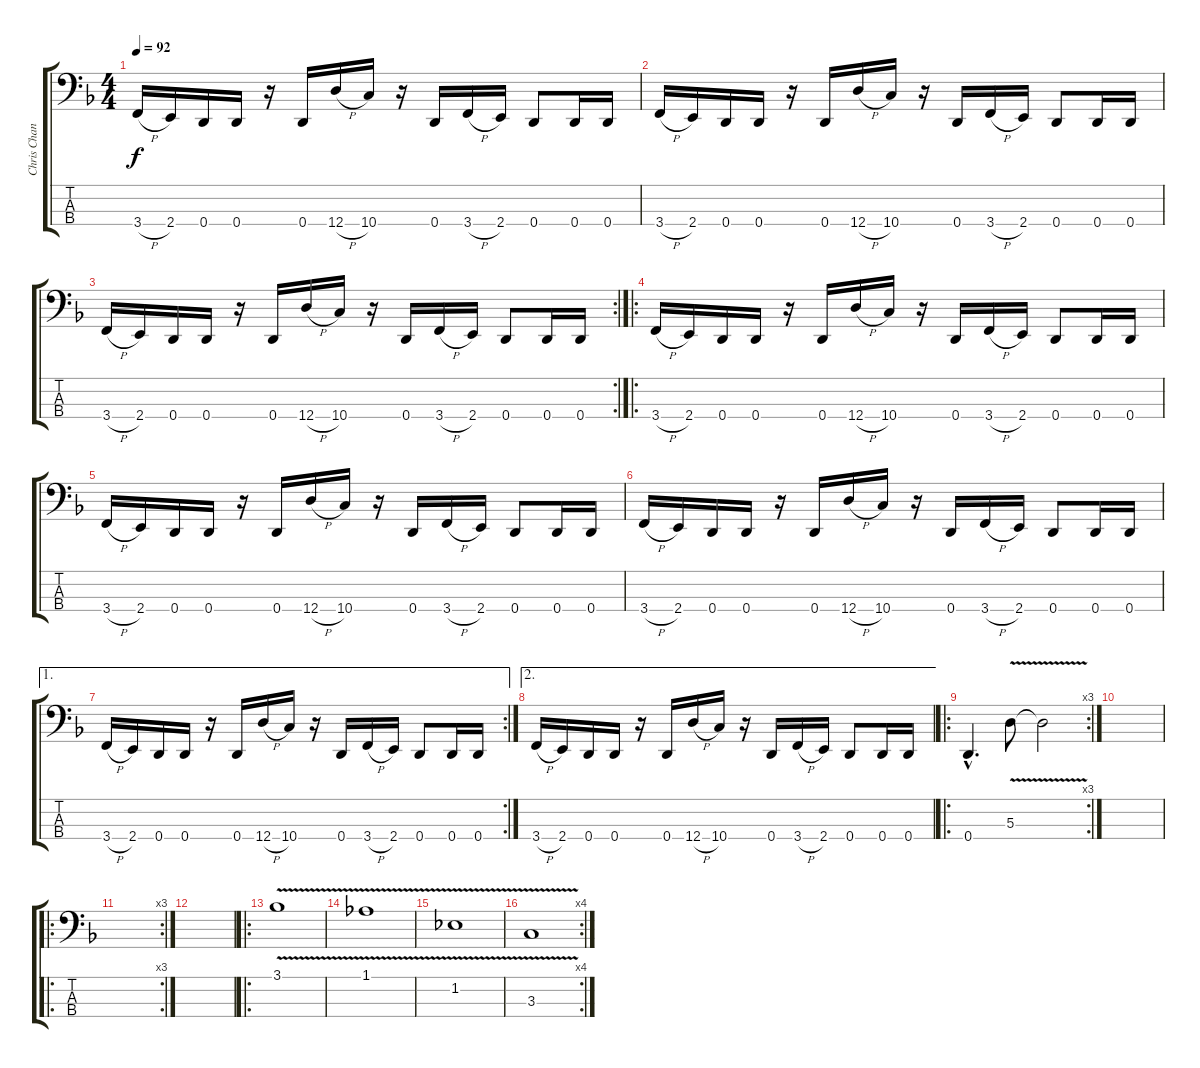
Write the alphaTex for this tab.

\track ("Chris Chaney - Bass" "Chris Chan") {instrument electricbasspick}
\staff {score tabs}
\tuning (G2 D2 A1 D1) {hide}
\ts (4 4)
\tempo 92
\clef f4
\ks f
3.4{h}.16{dy f} 2.4.16 0.4.16 0.4.16 r.16 0.4.16 12.4{h}.16 10.4.16 r.16 0.4.16 3.4{h}.16 2.4.16 0.4.8 0.4.16 0.4.16 |
3.4{h}.16 2.4.16 0.4.16 0.4.16 r.16 0.4.16 12.4{h}.16 10.4.16 r.16 0.4.16 3.4{h}.16 2.4.16 0.4.8 0.4.16 0.4.16 |
\rc 2
3.4{h}.16 2.4.16 0.4.16 0.4.16 r.16 0.4.16 12.4{h}.16 10.4.16 r.16 0.4.16 3.4{h}.16 2.4.16 0.4.8 0.4.16 0.4.16 |
\ro
3.4{h}.16 2.4.16 0.4.16 0.4.16 r.16 0.4.16 12.4{h}.16 10.4.16 r.16 0.4.16 3.4{h}.16 2.4.16 0.4.8 0.4.16 0.4.16 |
3.4{h}.16 2.4.16 0.4.16 0.4.16 r.16 0.4.16 12.4{h}.16 10.4.16 r.16 0.4.16 3.4{h}.16 2.4.16 0.4.8 0.4.16 0.4.16 |
3.4{h}.16 2.4.16 0.4.16 0.4.16 r.16 0.4.16 12.4{h}.16 10.4.16 r.16 0.4.16 3.4{h}.16 2.4.16 0.4.8 0.4.16 0.4.16 |
\ae 1
\rc 2
3.4{h}.16 2.4.16 0.4.16 0.4.16 r.16 0.4.16 12.4{h}.16 10.4.16 r.16 0.4.16 3.4{h}.16 2.4.16 0.4.8 0.4.16 0.4.16 |
\ae 2
3.4{h}.16 2.4.16 0.4.16 0.4.16 r.16 0.4.16 12.4{h}.16 10.4.16 r.16 0.4.16 3.4{h}.16 2.4.16 0.4.8 0.4.16 0.4.16 |
\ro
\rc 3
0.4{hac}.4{d} 5.3{v}.8 5.3{t}.2 |
|
\ro
\rc 3
|
|
\ro
3.1{v}.1 |
1.1{v}.1 |
1.2{v}.1 |
\rc 4
3.3{v}.1
